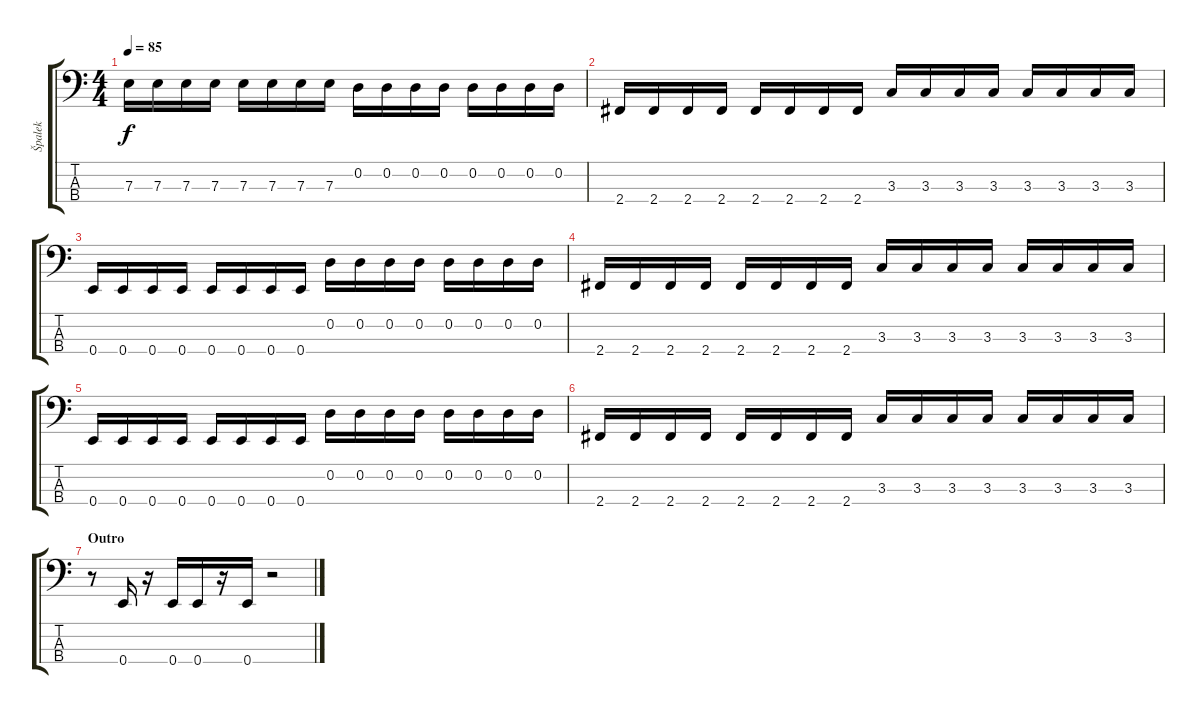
\track ("Špalek" "Špalek") {instrument electricbassfinger}
\staff {score tabs}
\tuning (G2 D2 A1 E1) {hide}
\ts (4 4)
\tempo 85
\clef f4
\ks c
7.3.16{dy f} 7.3.16 7.3.16 7.3.16 7.3.16 7.3.16 7.3.16 7.3.16 0.2.16 0.2.16 0.2.16 0.2.16 0.2.16 0.2.16 0.2.16 0.2.16 |
2.4.16 2.4.16 2.4.16 2.4.16 2.4.16 2.4.16 2.4.16 2.4.16 3.3.16 3.3.16 3.3.16 3.3.16 3.3.16 3.3.16 3.3.16 3.3.16 |
0.4.16 0.4.16 0.4.16 0.4.16 0.4.16 0.4.16 0.4.16 0.4.16 0.2.16 0.2.16 0.2.16 0.2.16 0.2.16 0.2.16 0.2.16 0.2.16 |
2.4.16 2.4.16 2.4.16 2.4.16 2.4.16 2.4.16 2.4.16 2.4.16 3.3.16 3.3.16 3.3.16 3.3.16 3.3.16 3.3.16 3.3.16 3.3.16 |
0.4.16 0.4.16 0.4.16 0.4.16 0.4.16 0.4.16 0.4.16 0.4.16 0.2.16 0.2.16 0.2.16 0.2.16 0.2.16 0.2.16 0.2.16 0.2.16 |
2.4.16 2.4.16 2.4.16 2.4.16 2.4.16 2.4.16 2.4.16 2.4.16 3.3.16 3.3.16 3.3.16 3.3.16 3.3.16 3.3.16 3.3.16 3.3.16 |
\section ("" "Outro")
r.8 0.4.16 r.16 0.4.16 0.4.16 r.16 0.4.16 r.2
